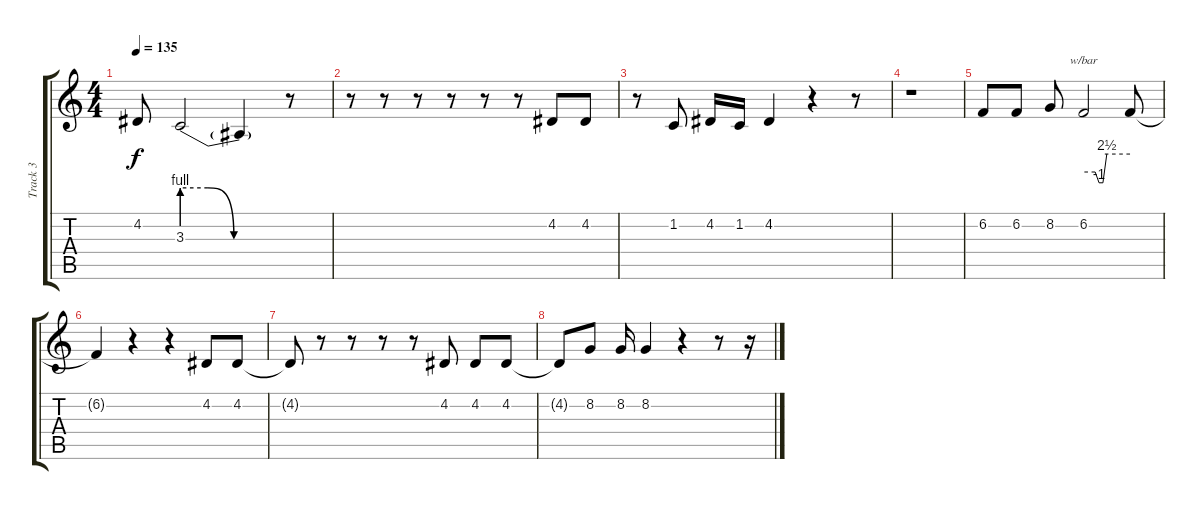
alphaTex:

\track ("Track 3" "Track 3") {instrument trumpet}
\staff {score tabs}
\tuning (E4 B3 G3 D3 A2 E2) {hide}
\ts (4 4)
\tempo 135
\clef g2
\ks c
4.2{t}.8{dy f} 3.3{be (custom 0 4 15 4 30 0 60 0)}.2 3.3{t}.4 r.8 |
r.8 r.8 r.8 r.8 r.8 r.8 4.2.8 4.2.8 |
r.8 1.2.8 4.2.16 1.2.16 4.2.4 r.4 r.8 |
r.1 |
6.2.8 6.2.8 8.2.8 6.2.2{tbe (custom default 0 0 15 0 20 -4 25 -4 30 10 60 10)} 6.2{t}.8 |
6.2{t}.4 r.4 r.4 4.2.8 4.2.8 |
4.2{t}.8 r.8 r.8 r.8 r.8 4.2.8 4.2.8 4.2.8 |
4.2{t}.8 8.2.8 8.2.16 8.2.4 r.4 r.8 r.16
